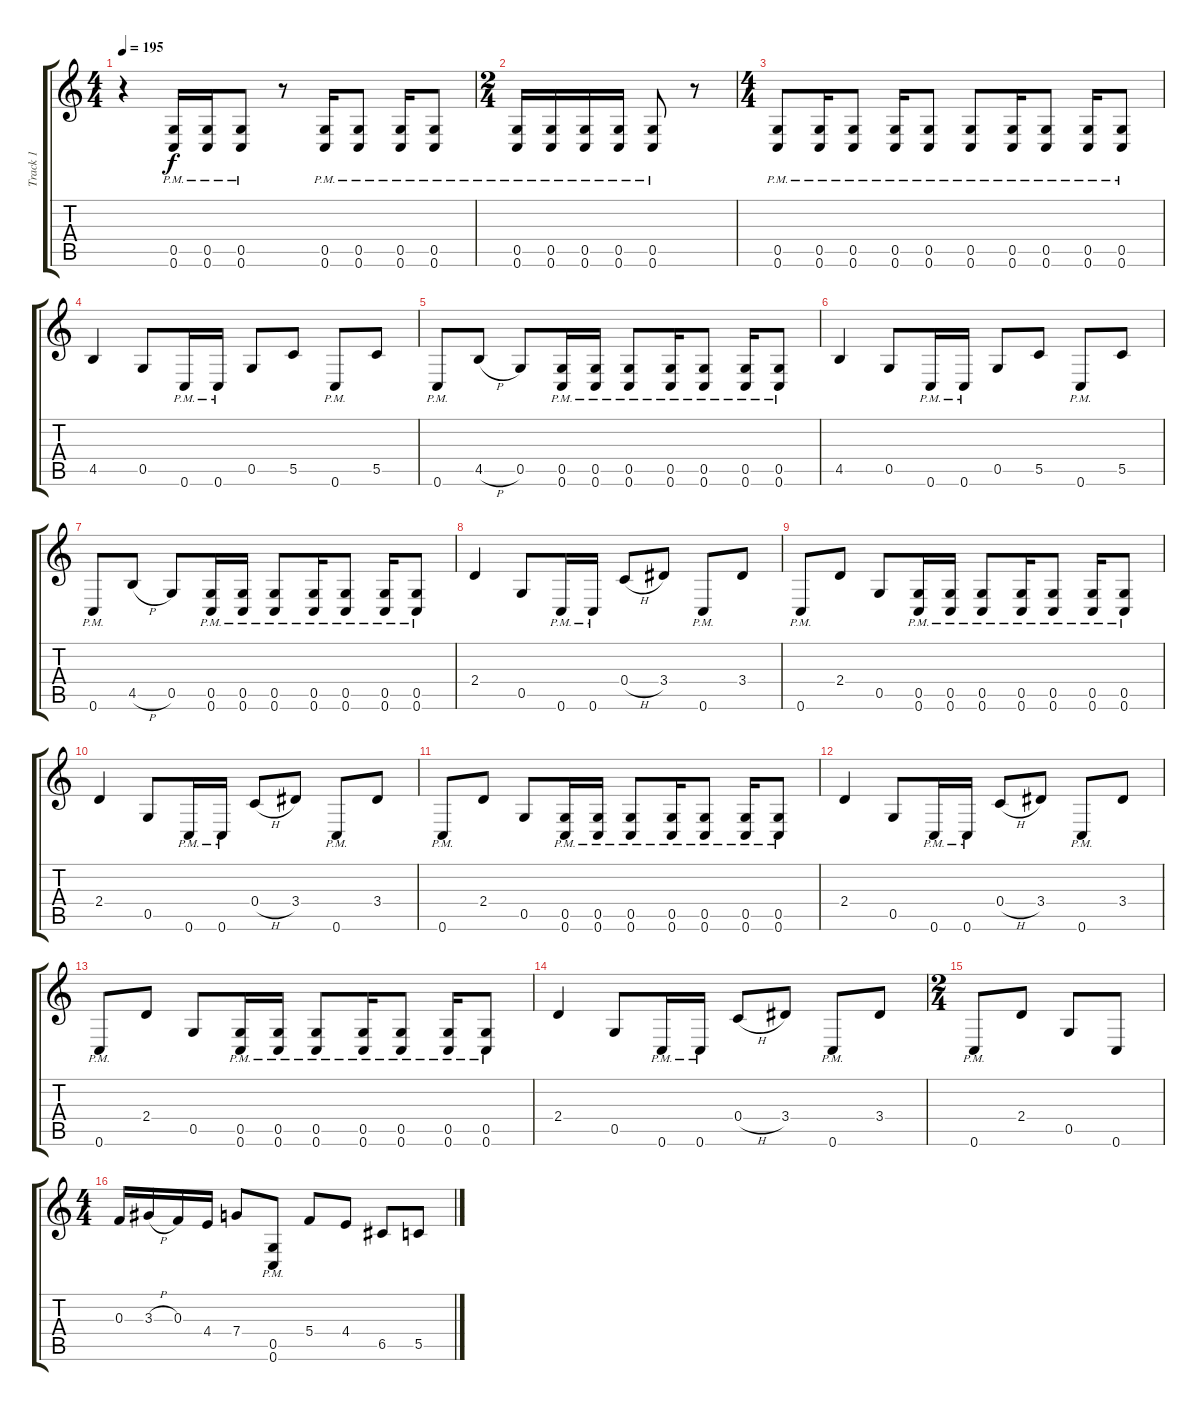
\track ("Track 1" "Track 1") {instrument distortionguitar}
\staff {score tabs}
\tuning (D4 A3 F3 C3 G2 C2) {hide}
\ts (4 4)
\tempo 195
\clef g2
\ks c
r.4{dy f} (0.5{pm} 0.6{pm}).16 (0.5{pm} 0.6{pm}).16 (0.5{pm} 0.6{pm}).8 r.8 (0.5{pm} 0.6{pm}).16 (0.5{pm} 0.6{pm}).8 (0.5{pm} 0.6{pm}).16 (0.5{pm} 0.6{pm}).8 |
\ts (2 4)
(0.5{pm} 0.6{pm}).16 (0.5{pm} 0.6{pm}).16 (0.5{pm} 0.6{pm}).16 (0.5{pm} 0.6{pm}).16 (0.5{pm} 0.6{pm}).8 r.8 |
\ts (4 4)
(0.5{pm} 0.6{pm}).8 (0.5{pm} 0.6{pm}).16 (0.5{pm} 0.6{pm}).8 (0.5{pm} 0.6{pm}).16 (0.5{pm} 0.6{pm}).8 (0.5{pm} 0.6{pm}).8 (0.5{pm} 0.6{pm}).16 (0.5{pm} 0.6{pm}).8 (0.5{pm} 0.6{pm}).16 (0.5{pm} 0.6{pm}).8 |
4.5.4 0.5.8 0.6{pm}.16 0.6{pm}.16 0.5.8 5.5.8 0.6{pm}.8 5.5.8 |
0.6{pm}.8 4.5{h}.8 0.5.8 (0.5{pm} 0.6{pm}).16 (0.5{pm} 0.6{pm}).16 (0.5{pm} 0.6{pm}).8 (0.5{pm} 0.6{pm}).16 (0.5{pm} 0.6{pm}).8 (0.5{pm} 0.6{pm}).16 (0.5{pm} 0.6{pm}).8 |
4.5.4 0.5.8 0.6{pm}.16 0.6{pm}.16 0.5.8 5.5.8 0.6{pm}.8 5.5.8 |
0.6{pm}.8 4.5{h}.8 0.5.8 (0.5{pm} 0.6{pm}).16 (0.5{pm} 0.6{pm}).16 (0.5{pm} 0.6{pm}).8 (0.5{pm} 0.6{pm}).16 (0.5{pm} 0.6{pm}).8 (0.5{pm} 0.6{pm}).16 (0.5{pm} 0.6{pm}).8 |
2.4.4 0.5.8 0.6{pm}.16 0.6{pm}.16 0.4{h}.8 3.4.8 0.6{pm}.8 3.4.8 |
0.6{pm}.8 2.4.8 0.5.8 (0.5{pm} 0.6{pm}).16 (0.5{pm} 0.6{pm}).16 (0.5{pm} 0.6{pm}).8 (0.5{pm} 0.6{pm}).16 (0.5{pm} 0.6{pm}).8 (0.5{pm} 0.6{pm}).16 (0.5{pm} 0.6{pm}).8 |
2.4.4 0.5.8 0.6{pm}.16 0.6{pm}.16 0.4{h}.8 3.4.8 0.6{pm}.8 3.4.8 |
0.6{pm}.8 2.4.8 0.5.8 (0.5{pm} 0.6{pm}).16 (0.5{pm} 0.6{pm}).16 (0.5{pm} 0.6{pm}).8 (0.5{pm} 0.6{pm}).16 (0.5{pm} 0.6{pm}).8 (0.5{pm} 0.6{pm}).16 (0.5{pm} 0.6{pm}).8 |
2.4.4 0.5.8 0.6{pm}.16 0.6{pm}.16 0.4{h}.8 3.4.8 0.6{pm}.8 3.4.8 |
0.6{pm}.8 2.4.8 0.5.8 (0.5{pm} 0.6{pm}).16 (0.5{pm} 0.6{pm}).16 (0.5{pm} 0.6{pm}).8 (0.5{pm} 0.6{pm}).16 (0.5{pm} 0.6{pm}).8 (0.5{pm} 0.6{pm}).16 (0.5{pm} 0.6{pm}).8 |
2.4.4 0.5.8 0.6{pm}.16 0.6{pm}.16 0.4{h}.8 3.4.8 0.6{pm}.8 3.4.8 |
\ts (2 4)
0.6{pm}.8 2.4.8 0.5.8 0.6.8 |
\ts (4 4)
0.3.16 3.3{h}.16 0.3.16 4.4.16 7.4.8 (0.5{pm} 0.6{pm}).8 5.4.8 4.4.8 6.5.8 5.5.8
